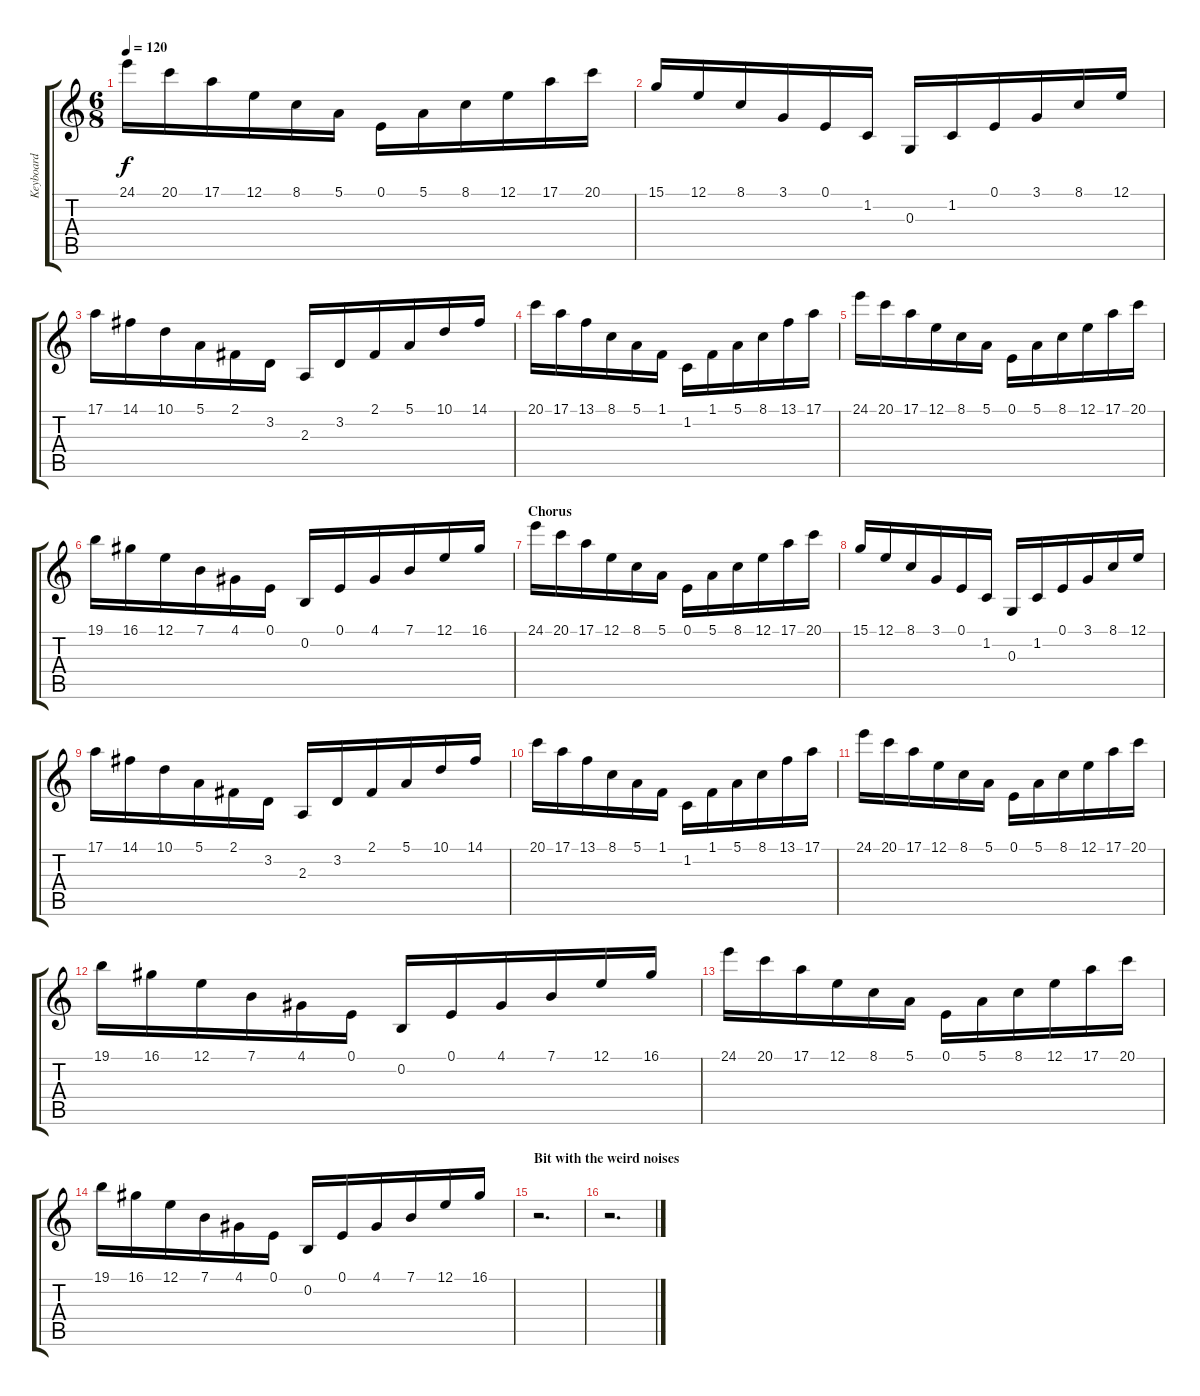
\track ("Keyboard" "Keyboard") {instrument pad7halo}
\staff {score tabs}
\tuning (E4 B3 G3 D3 A2 E2) {hide}
\ts (6 8)
\tempo 120
\clef g2
\ks c
24.1.16{dy f} 20.1.16 17.1.16 12.1.16 8.1.16 5.1.16 0.1.16 5.1.16 8.1.16 12.1.16 17.1.16 20.1.16 |
15.1.16 12.1.16 8.1.16 3.1.16 0.1.16 1.2.16 0.3.16 1.2.16 0.1.16 3.1.16 8.1.16 12.1.16 |
17.1.16 14.1.16 10.1.16 5.1.16 2.1.16 3.2.16 2.3.16 3.2.16 2.1.16 5.1.16 10.1.16 14.1.16 |
20.1.16 17.1.16 13.1.16 8.1.16 5.1.16 1.1.16 1.2.16 1.1.16 5.1.16 8.1.16 13.1.16 17.1.16 |
24.1.16 20.1.16 17.1.16 12.1.16 8.1.16 5.1.16 0.1.16 5.1.16 8.1.16 12.1.16 17.1.16 20.1.16 |
19.1.16 16.1.16 12.1.16 7.1.16 4.1.16 0.1.16 0.2.16 0.1.16 4.1.16 7.1.16 12.1.16 16.1.16 |
\section ("" "Chorus")
24.1.16 20.1.16 17.1.16 12.1.16 8.1.16 5.1.16 0.1.16 5.1.16 8.1.16 12.1.16 17.1.16 20.1.16 |
15.1.16 12.1.16 8.1.16 3.1.16 0.1.16 1.2.16 0.3.16 1.2.16 0.1.16 3.1.16 8.1.16 12.1.16 |
17.1.16 14.1.16 10.1.16 5.1.16 2.1.16 3.2.16 2.3.16 3.2.16 2.1.16 5.1.16 10.1.16 14.1.16 |
20.1.16 17.1.16 13.1.16 8.1.16 5.1.16 1.1.16 1.2.16 1.1.16 5.1.16 8.1.16 13.1.16 17.1.16 |
24.1.16 20.1.16 17.1.16 12.1.16 8.1.16 5.1.16 0.1.16 5.1.16 8.1.16 12.1.16 17.1.16 20.1.16 |
19.1.16 16.1.16 12.1.16 7.1.16 4.1.16 0.1.16 0.2.16 0.1.16 4.1.16 7.1.16 12.1.16 16.1.16 |
24.1.16 20.1.16 17.1.16 12.1.16 8.1.16 5.1.16 0.1.16 5.1.16 8.1.16 12.1.16 17.1.16 20.1.16 |
19.1.16 16.1.16 12.1.16 7.1.16 4.1.16 0.1.16 0.2.16 0.1.16 4.1.16 7.1.16 12.1.16 16.1.16 |
\section ("" "Bit with the weird noises")
r.2{d} |
r.2{d}
